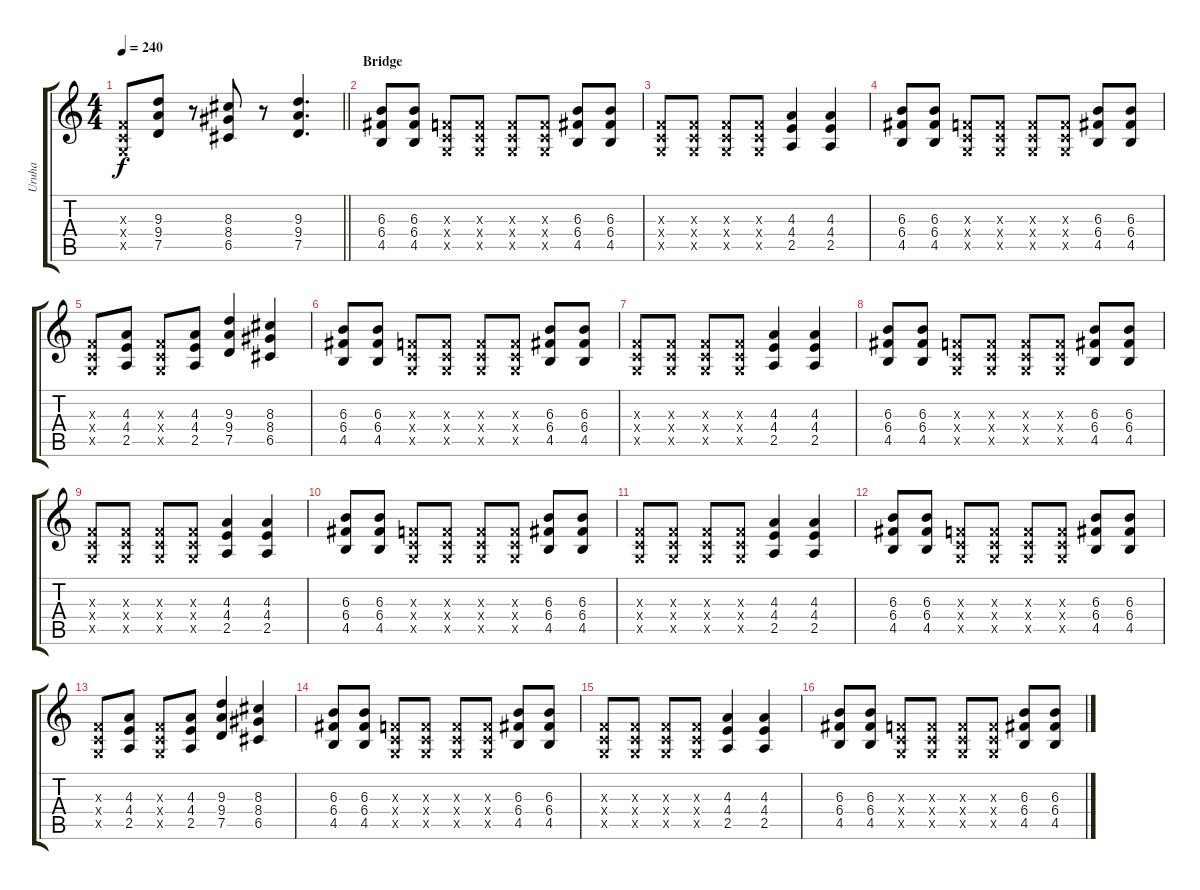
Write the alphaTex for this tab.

\track ("Uruha" "Uruha") {instrument distortionguitar}
\staff {score tabs}
\tuning (D4 A3 F3 C3 G2 C2) {hide}
\ts (4 4)
\tempo 240
\clef g2
\barLineRight lightlight
\ks c
(0.3{x} 0.4{x} 0.5{x}).8{dy f} (9.3 9.4 7.5).8 r.8 (8.3 8.4 6.5).8 r.8 (9.3 9.4 7.5).4{d} |
\section ("" "Bridge")
(6.3 6.4 4.5).8 (6.3 6.4 4.5).8 (0.3{x} 0.4{x} 0.5{x}).8 (0.3{x} 0.4{x} 0.5{x}).8 (0.3{x} 0.4{x} 0.5{x}).8 (0.3{x} 0.4{x} 0.5{x}).8 (6.3 6.4 4.5).8 (6.3 6.4 4.5).8 |
(0.3{x} 0.4{x} 0.5{x}).8 (0.3{x} 0.4{x} 0.5{x}).8 (0.3{x} 0.4{x} 0.5{x}).8 (0.3{x} 0.4{x} 0.5{x}).8 (4.3 4.4 2.5).4 (4.3 4.4 2.5).4 |
(6.3 6.4 4.5).8 (6.3 6.4 4.5).8 (0.3{x} 0.4{x} 0.5{x}).8 (0.3{x} 0.4{x} 0.5{x}).8 (0.3{x} 0.4{x} 0.5{x}).8 (0.3{x} 0.4{x} 0.5{x}).8 (6.3 6.4 4.5).8 (6.3 6.4 4.5).8 |
(0.3{x} 0.4{x} 0.5{x}).8 (4.3 4.4 2.5).8 (0.3{x} 0.4{x} 0.5{x}).8 (4.3 4.4 2.5).8 (9.3 9.4 7.5).4 (8.3 8.4 6.5).4 |
(6.3 6.4 4.5).8 (6.3 6.4 4.5).8 (0.3{x} 0.4{x} 0.5{x}).8 (0.3{x} 0.4{x} 0.5{x}).8 (0.3{x} 0.4{x} 0.5{x}).8 (0.3{x} 0.4{x} 0.5{x}).8 (6.3 6.4 4.5).8 (6.3 6.4 4.5).8 |
(0.3{x} 0.4{x} 0.5{x}).8 (0.3{x} 0.4{x} 0.5{x}).8 (0.3{x} 0.4{x} 0.5{x}).8 (0.3{x} 0.4{x} 0.5{x}).8 (4.3 4.4 2.5).4 (4.3 4.4 2.5).4 |
(6.3 6.4 4.5).8 (6.3 6.4 4.5).8 (0.3{x} 0.4{x} 0.5{x}).8 (0.3{x} 0.4{x} 0.5{x}).8 (0.3{x} 0.4{x} 0.5{x}).8 (0.3{x} 0.4{x} 0.5{x}).8 (6.3 6.4 4.5).8 (6.3 6.4 4.5).8 |
(0.3{x} 0.4{x} 0.5{x}).8 (0.3{x} 0.4{x} 0.5{x}).8 (0.3{x} 0.4{x} 0.5{x}).8 (0.3{x} 0.4{x} 0.5{x}).8 (4.3 4.4 2.5).4 (4.3 4.4 2.5).4 |
(6.3 6.4 4.5).8 (6.3 6.4 4.5).8 (0.3{x} 0.4{x} 0.5{x}).8 (0.3{x} 0.4{x} 0.5{x}).8 (0.3{x} 0.4{x} 0.5{x}).8 (0.3{x} 0.4{x} 0.5{x}).8 (6.3 6.4 4.5).8 (6.3 6.4 4.5).8 |
(0.3{x} 0.4{x} 0.5{x}).8 (0.3{x} 0.4{x} 0.5{x}).8 (0.3{x} 0.4{x} 0.5{x}).8 (0.3{x} 0.4{x} 0.5{x}).8 (4.3 4.4 2.5).4 (4.3 4.4 2.5).4 |
(6.3 6.4 4.5).8 (6.3 6.4 4.5).8 (0.3{x} 0.4{x} 0.5{x}).8 (0.3{x} 0.4{x} 0.5{x}).8 (0.3{x} 0.4{x} 0.5{x}).8 (0.3{x} 0.4{x} 0.5{x}).8 (6.3 6.4 4.5).8 (6.3 6.4 4.5).8 |
(0.3{x} 0.4{x} 0.5{x}).8 (4.3 4.4 2.5).8 (0.3{x} 0.4{x} 0.5{x}).8 (4.3 4.4 2.5).8 (9.3 9.4 7.5).4 (8.3 8.4 6.5).4 |
(6.3 6.4 4.5).8 (6.3 6.4 4.5).8 (0.3{x} 0.4{x} 0.5{x}).8 (0.3{x} 0.4{x} 0.5{x}).8 (0.3{x} 0.4{x} 0.5{x}).8 (0.3{x} 0.4{x} 0.5{x}).8 (6.3 6.4 4.5).8 (6.3 6.4 4.5).8 |
(0.3{x} 0.4{x} 0.5{x}).8 (0.3{x} 0.4{x} 0.5{x}).8 (0.3{x} 0.4{x} 0.5{x}).8 (0.3{x} 0.4{x} 0.5{x}).8 (4.3 4.4 2.5).4 (4.3 4.4 2.5).4 |
(6.3 6.4 4.5).8 (6.3 6.4 4.5).8 (0.3{x} 0.4{x} 0.5{x}).8 (0.3{x} 0.4{x} 0.5{x}).8 (0.3{x} 0.4{x} 0.5{x}).8 (0.3{x} 0.4{x} 0.5{x}).8 (6.3 6.4 4.5).8 (6.3 6.4 4.5).8
